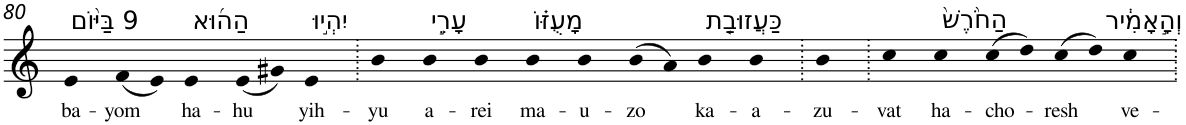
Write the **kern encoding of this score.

**kern	**text
*part1	*part1
*staff1	*staff1
*I"Piano	*
*I'Pno	*
!!LO:PB:g=z
*clefG2	*
*k[]	*
=80	=80
!LO:TX:a:t=9 בַּיּ֨וֹם	!
!	!LO:LY:b
4e	ba-
!	!LO:LY:b
(8f	-yom
8e)	.
!LO:TX:a:t=הַה֜וּא	!
!	!LO:LY:b
4e	ha-
!	!LO:LY:b
(8e	-hu
8g#X)	.
!LO:TX:a:t=יִהְי֣וּ	!
!	!LO:LY:b
4e	yih-
=81.	=81.
!	!LO:LY:b
4b	-yu
!LO:TX:a:t=עָרֵ֣י	!
!	!LO:LY:b
4b	a-
!	!LO:LY:b
4b	-rei
!LO:TX:a:t=מָעֻזּ֗וֹ	!
!	!LO:LY:b
4b	ma-
!	!LO:LY:b
4b	-u-
!	!LO:LY:b
(8b	-zo
8a)	.
!LO:TX:a:t=כַּעֲזוּבַ֤ת	!
!	!LO:LY:b
4b	ka-
!	!LO:LY:b
4b	-a-
=82.	=82.
!	!LO:LY:b
4b	-zu-
=83.	=83.
!	!LO:LY:b
4cc	-vat
!LO:TX:a:t=הַחֹ֙רֶשׁ֙	!
!	!LO:LY:b
4cc	ha-
!	!LO:LY:b
(8cc	-cho-
8dd)	.
!	!LO:LY:b
(8cc	-resh
8dd)	.
!LO:TX:a:t=וְהָ֣אָמִ֔יר	!
!	!LO:LY:b
4cc	ve-
=.	=.
*-	*-
